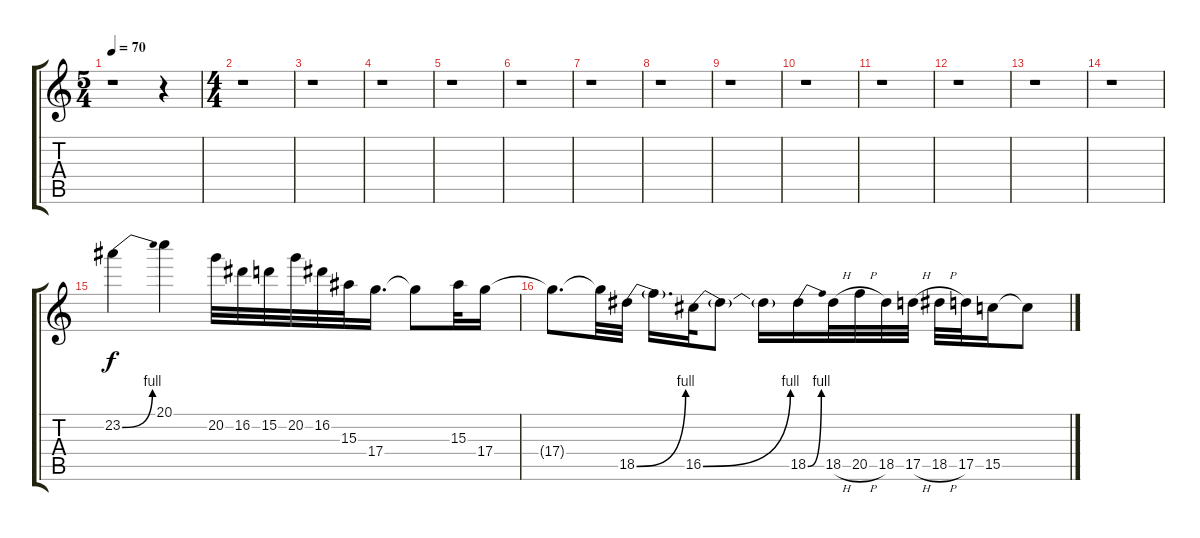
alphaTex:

\track "" {instrument overdrivenguitar}
\staff {score tabs}
\tuning (E4 B3 G3 D3 A2 E2) {hide}
\ts (5 4)
\tempo 70
\clef g2
\ks c
r.1{dy f} r.4 |
\ts (4 4)
r.1 |
r.1 |
r.1 |
r.1 |
r.1 |
r.1 |
r.1 |
r.1 |
r.1 |
r.1 |
r.1 |
r.1 |
r.1 |
23.2{be (bend 0 0 60 4)}.4 20.1.4 20.2.32 16.2.32 15.2.32 20.2.32 16.2.32 15.3.32 17.4.16{d} 17.4{t}.8 15.3.32 17.4.16 |
17.4{t}.8{d} 17.4{t}.32 18.5{be (bend 0 0 60 4)}.32 18.5{t}.16{d} 16.5{be (bend 0 0 60 4)}.32 16.5{t}.8 16.5{t}.16 18.5{be (bend 0 0 60 4)}.16 18.5{h}.32 20.5{h}.32 18.5.32 17.5{h}.32 18.5{h}.32 17.5.32 15.5.16 15.5{t}.8
